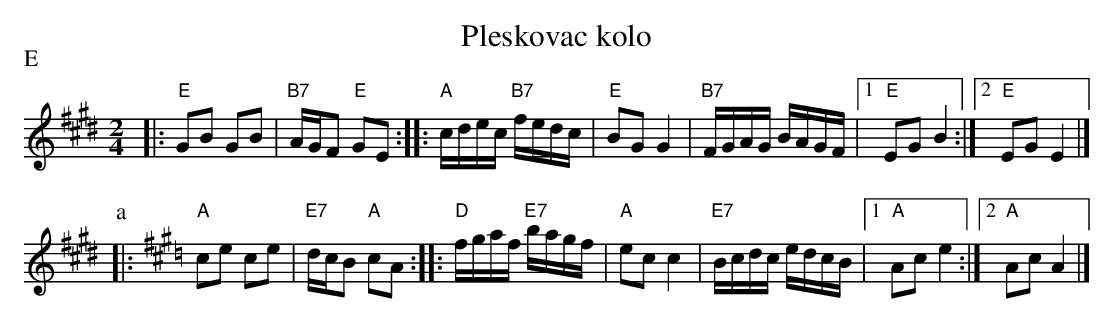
X:1
T: Pleskovac kolo
M: 2/4
L: 1/16
P: E
K: E
|: "E"G2B2 G2B2 | "B7"AGF2 "E"G2E2 :: "A"cdec "B7"fedc | "E"B2G2 G4 | "B7"FGAG BAGF |1 "E"E2G2 B4 :|2 "E"E2G2 E4 |]
P: a
K: A
|: "A"c2e2 c2e2 | "E7"dcB2 "A"c2A2 :: "D"fgaf "E7"bagf | "A"e2c2 c4 | "E7"Bcdc edcB |1 "A"A2c2 e4 :|2 "A"A2c2 A4 |]
